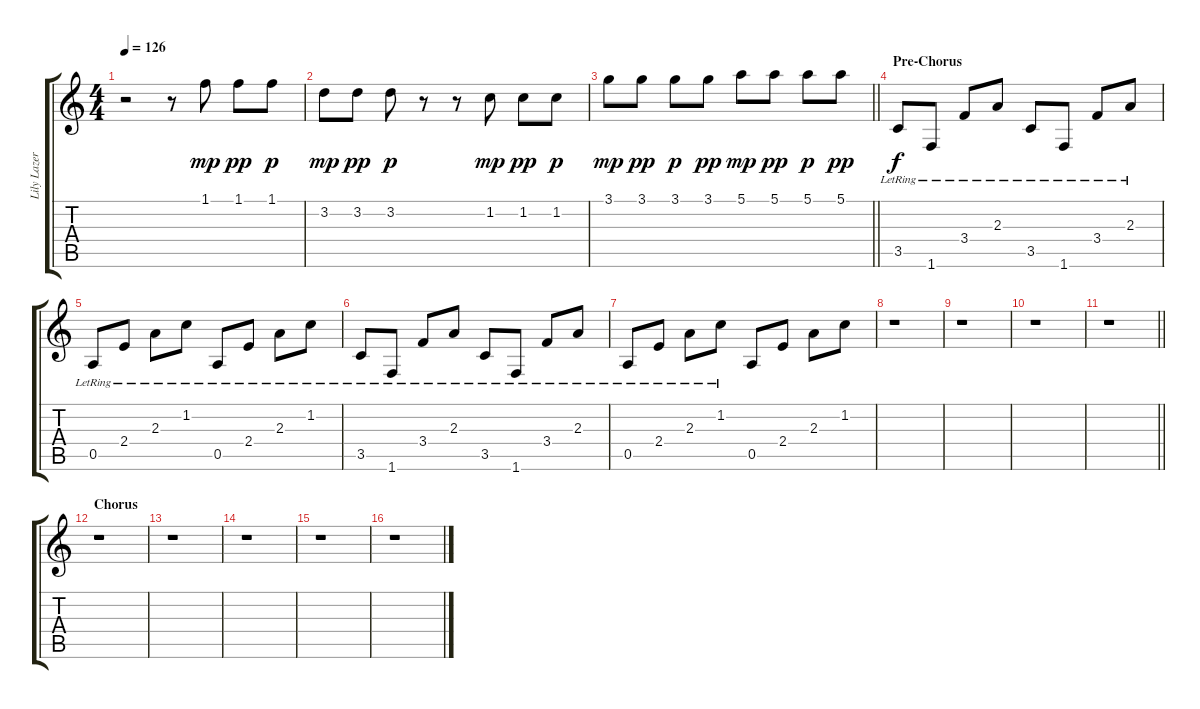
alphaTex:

\track ("Lily Lazer (Guitar Echo)" "Lily Lazer") {instrument electricguitarjazz}
\staff {score tabs}
\tuning (E4 B3 G3 D3 A2 E2) {hide}
\ts (4 4)
\tempo 126
\clef g2
\ks c
r.2{dy p} r.8 1.1.8{dy mp} 1.1.8{dy pp} 1.1.8{dy p} |
3.2.8{dy mp} 3.2.8{dy pp} 3.2.8{dy p} r.8 r.8 1.2.8{dy mp} 1.2.8{dy pp} 1.2.8{dy p} |
\barLineRight lightlight
3.1.8{dy mp} 3.1.8{dy pp} 3.1.8{dy p} 3.1.8{dy pp} 5.1.8{dy mp} 5.1.8{dy pp} 5.1.8{dy p} 5.1.8{dy pp} |
\section ("" "Pre-Chorus")
3.5{lr}.8{dy f} 1.6{lr}.8 3.4{lr}.8 2.3{lr}.8 3.5{lr}.8 1.6{lr}.8 3.4{lr}.8 2.3{lr}.8 |
0.5{lr}.8 2.4{lr}.8 2.3{lr}.8 1.2{lr}.8 0.5{lr}.8 2.4{lr}.8 2.3{lr}.8 1.2{lr}.8 |
3.5{lr}.8 1.6{lr}.8 3.4{lr}.8 2.3{lr}.8 3.5{lr}.8 1.6{lr}.8 3.4{lr}.8 2.3{lr}.8 |
0.5{lr}.8 2.4{lr}.8 2.3{lr}.8 1.2{lr}.8 0.5.8 2.4.8 2.3.8 1.2.8 |
r.1 |
r.1 |
r.1 |
\barLineRight lightlight
r.1 |
\section ("" "Chorus")
r.1 |
r.1 |
r.1 |
r.1 |
r.1
